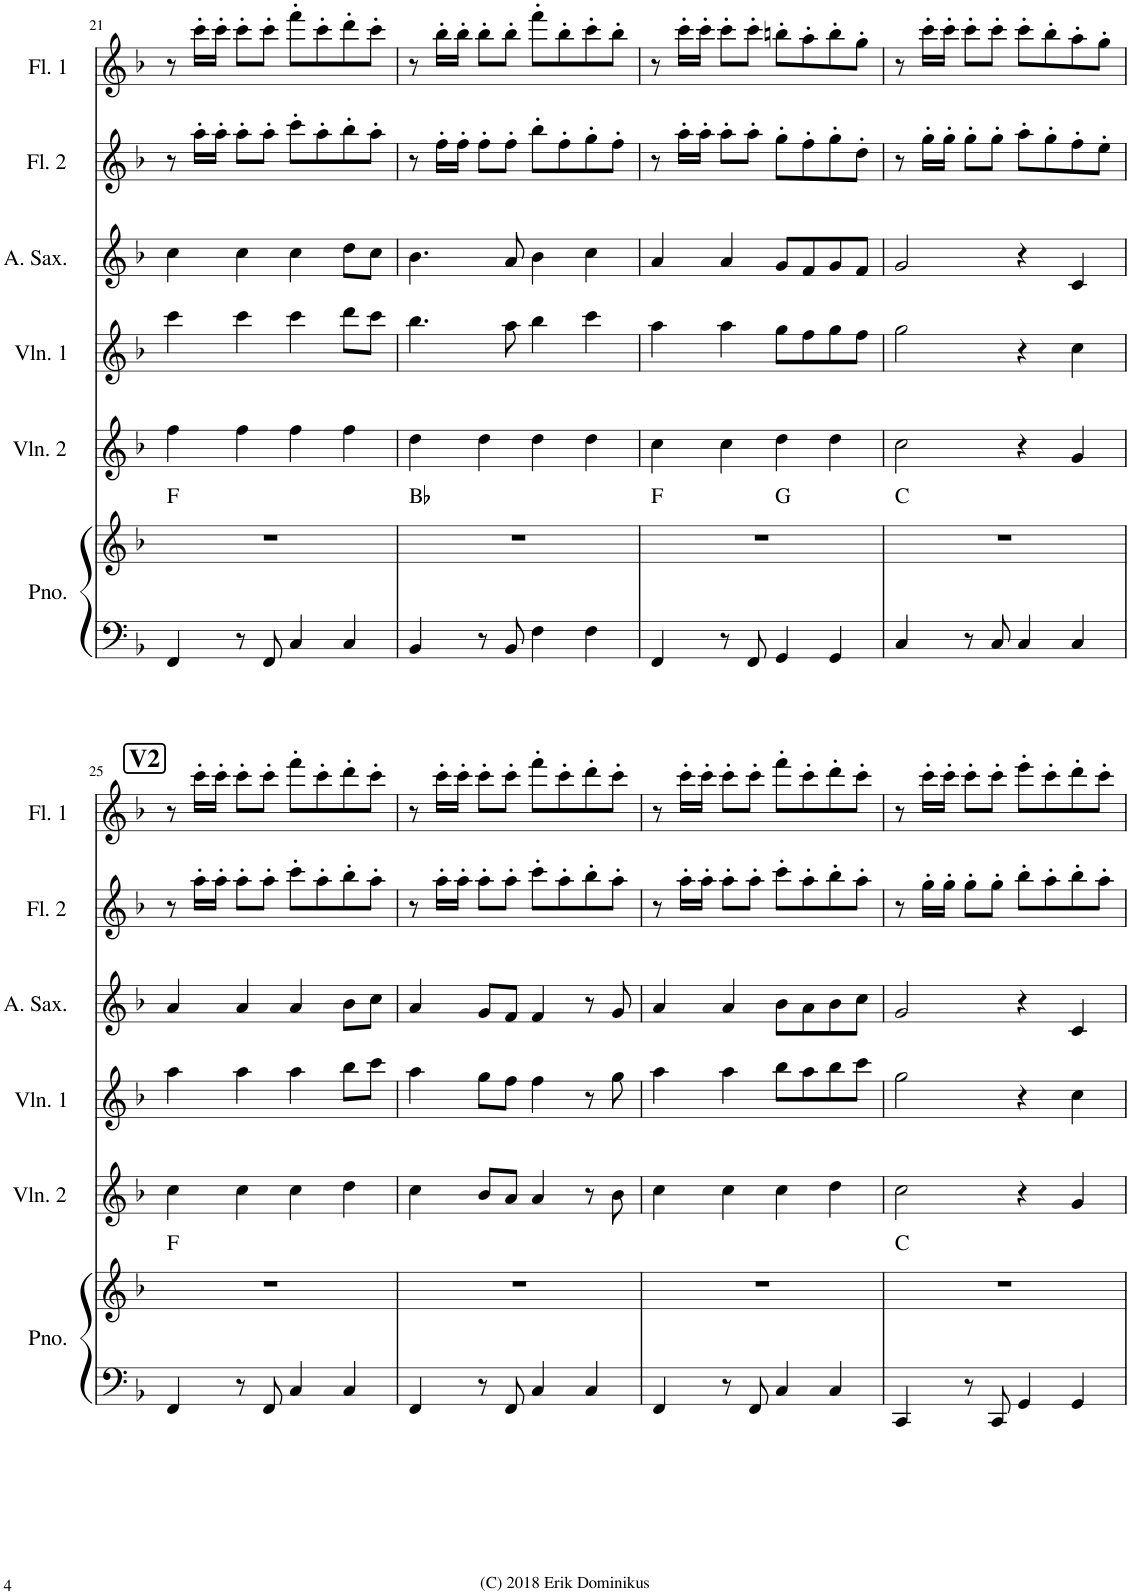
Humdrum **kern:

**kern	**kern	**harte	**kern	**kern	**kern	**kern	**kern
*part6	*part6	*part6	*part5	*part4	*part3	*part2	*part1
*staff7	*staff6	*	*staff5	*staff4	*staff3	*staff2	*staff1
*I"Piano	*	*	*I"Violin 2	*I"Violin 1	*I"Alto Saxophone	*I"Flute 2	*I"Flute 1
*I'Pno.	*	*	*I'Vln. 2	*I'Vln. 1	*I'A. Sax.	*I'Fl. 2	*I'Fl. 1
!!LO:PB:g=z
*clefF4	*clefG2	*	*clefG2	*clefG2	*clefG2	*clefG2	*clefG2
*	*	*	*	*	*ITrd5c9	*	*
*k[b-]	*k[b-]	*	*k[b-]	*k[b-]	*k[b-]	*k[b-]	*k[b-]
*M4/4	*M4/4	*	*M4/4	*M4/4	*M4/4	*M4/4	*M4/4
=21	=21	=21	=21	=21	=21	=21	=21
4FF/	1r	F:maj	4ff\	4ccc\	4cc\	8r	8r
.	.	.	.	.	.	16aa'\LL	16ccc'\LL
.	.	.	.	.	.	16aa'\JJ	16ccc'\JJ
8r	.	.	4ff\	4ccc\	4cc\	8aa'\L	8ccc'\L
8FF/	.	.	.	.	.	8aa'\J	8ccc'\J
4C/	.	.	4ff\	4ccc\	4cc\	8ccc'\L	8fff'\L
.	.	.	.	.	.	8aa'\	8ccc'\
4C/	.	.	4ff\	8ddd\L	8dd\L	8bb-'\	8ddd'\
.	.	.	.	8ccc\J	8cc\J	8aa'\J	8ccc'\J
=22	=22	=22	=22	=22	=22	=22	=22
4BB-/	1r	Bb:maj	4dd\	4.bb-\	4.b-\	8r	8r
.	.	.	.	.	.	16ff'\LL	16bb-'\LL
.	.	.	.	.	.	16ff'\JJ	16bb-'\JJ
8r	.	.	4dd\	.	.	8ff'\L	8bb-'\L
8BB-/	.	.	.	8aa\	8a/	8ff'\J	8bb-'\J
4F\	.	.	4dd\	4bb-\	4b-\	8bb-'\L	8fff'\L
.	.	.	.	.	.	8ff'\	8bb-'\
4F\	.	.	4dd\	4ccc\	4cc\	8gg'\	8ccc'\
.	.	.	.	.	.	8ff'\J	8bb-'\J
=23	=23	=23	=23	=23	=23	=23	=23
*	*^	*	*	*	*	*	*
4FF/	1r	2ryy	F:maj	4cc\	4aa\	4a/	8r	8r
.	.	.	.	.	.	.	16aa'\LL	16ccc'\LL
.	.	.	.	.	.	.	16aa'\JJ	16ccc'\JJ
8r	.	.	.	4cc\	4aa\	4a/	8aa'\L	8ccc'\L
8FF/	.	.	.	.	.	.	8aa'\J	8ccc'\J
4GG/	.	2ryy	G:maj	4dd\	8gg\L	8g/L	8gg'\L	8bbn'\L
.	.	.	.	.	8ff\	8f/	8ff'\	8aa'\
4GG/	.	.	.	4dd\	8gg\	8g/	8gg'\	8bb'\
.	.	.	.	.	8ff\J	8f/J	8dd'\J	8gg'\J
*	*v	*v	*	*	*	*	*	*
=24	=24	=24	=24	=24	=24	=24	=24
4C/	1r	C:maj	2cc\	2gg\	2g/	8r	8r
.	.	.	.	.	.	16gg'\LL	16ccc'\LL
.	.	.	.	.	.	16gg'\JJ	16ccc'\JJ
8r	.	.	.	.	.	8gg'\L	8ccc'\L
8C/	.	.	.	.	.	8gg'\J	8ccc'\J
4C/	.	.	4r	4r	4r	8aa'\L	8ccc'\L
.	.	.	.	.	.	8gg'\	8bb-'\
4C/	.	.	4g/	4cc\	4c/	8ff'\	8aa'\
.	.	.	.	.	.	8ee'\J	8gg'\J
!!LO:LB:g=z
!!LO:REH:place=s1:a:B:cj:fs=14:t=V2
=25	=25	=25	=25	=25	=25	=25	=25
4FF/	1r	F:maj	4cc\	4aa\	4a/	8r	8r
.	.	.	.	.	.	16aa'\LL	16ccc'\LL
.	.	.	.	.	.	16aa'\JJ	16ccc'\JJ
8r	.	.	4cc\	4aa\	4a/	8aa'\L	8ccc'\L
8FF/	.	.	.	.	.	8aa'\J	8ccc'\J
4C/	.	.	4cc\	4aa\	4a/	8ccc'\L	8fff'\L
.	.	.	.	.	.	8aa'\	8ccc'\
4C/	.	.	4dd\	8bb-\L	8b-\L	8bb-'\	8ddd'\
.	.	.	.	8ccc\J	8cc\J	8aa'\J	8ccc'\J
=26	=26	=26	=26	=26	=26	=26	=26
4FF/	1r	.	4cc\	4aa\	4a/	8r	8r
.	.	.	.	.	.	16aa'\LL	16ccc'\LL
.	.	.	.	.	.	16aa'\JJ	16ccc'\JJ
8r	.	.	8b-/L	8gg\L	8g/L	8aa'\L	8ccc'\L
8FF/	.	.	8a/J	8ff\J	8f/J	8aa'\J	8ccc'\J
4C/	.	.	4a/	4ff\	4f/	8ccc'\L	8fff'\L
.	.	.	.	.	.	8aa'\	8ccc'\
4C/	.	.	8r	8r	8r	8bb-'\	8ddd'\
.	.	.	8b-\	8gg\	8g/	8aa'\J	8ccc'\J
=27	=27	=27	=27	=27	=27	=27	=27
4FF/	1r	.	4cc\	4aa\	4a/	8r	8r
.	.	.	.	.	.	16aa'\LL	16ccc'\LL
.	.	.	.	.	.	16aa'\JJ	16ccc'\JJ
8r	.	.	4cc\	4aa\	4a/	8aa'\L	8ccc'\L
8FF/	.	.	.	.	.	8aa'\J	8ccc'\J
4C/	.	.	4cc\	8bb-\L	8b-\L	8ccc'\L	8fff'\L
.	.	.	.	8aa\	8a\	8aa'\	8ccc'\
4C/	.	.	4dd\	8bb-\	8b-\	8bb-'\	8ddd'\
.	.	.	.	8ccc\J	8cc\J	8aa'\J	8ccc'\J
=28	=28	=28	=28	=28	=28	=28	=28
4CC/	1r	C:maj	2cc\	2gg\	2g/	8r	8r
.	.	.	.	.	.	16gg'\LL	16ccc'\LL
.	.	.	.	.	.	16gg'\JJ	16ccc'\JJ
8r	.	.	.	.	.	8gg'\L	8ccc'\L
8CC/	.	.	.	.	.	8gg'\J	8ccc'\J
4GG/	.	.	4r	4r	4r	8bb-'\L	8eee'\L
.	.	.	.	.	.	8aa'\	8ccc'\
4GG/	.	.	4g/	4cc\	4c/	8bb-'\	8ddd'\
.	.	.	.	.	.	8aa'\J	8ccc'\J
=	=	=	=	=	=	=	=
*-	*-	*-	*-	*-	*-	*-	*-
